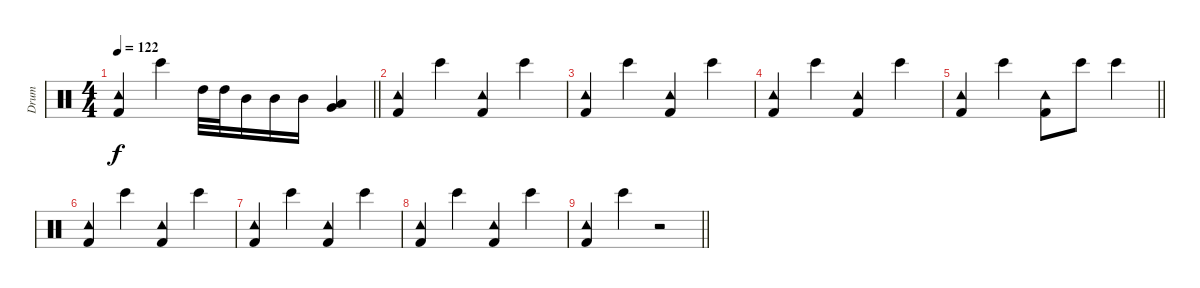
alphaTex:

\track ("Drum" "Drum") {instrument percussion}
\staff {score}
\articulation defaults
\ts (4 4)
\tempo 122
\clef neutral
\barLineRight lightlight
\ks c
("Tambourine (hit)" "Kick (hit) 2").4{dy f} "Bongo High (hit)".4 "High Tom (hit)".32 "High Tom (hit)".32 "Mid Tom (hit)".16 "Mid Tom (hit)".16 "Mid Tom (hit)".16 ("Low Tom (hit)" "Very Low Tom (hit)").4 |
("Tambourine (hit)" "Kick (hit) 2").4 "Bongo High (hit)".4 ("Tambourine (hit)" "Kick (hit) 2").4 "Bongo High (hit)".4 |
("Tambourine (hit)" "Kick (hit) 2").4 "Bongo High (hit)".4 ("Tambourine (hit)" "Kick (hit) 2").4 "Bongo High (hit)".4 |
("Tambourine (hit)" "Kick (hit) 2").4 "Bongo High (hit)".4 ("Tambourine (hit)" "Kick (hit) 2").4 "Bongo High (hit)".4 |
\barLineRight lightlight
("Tambourine (hit)" "Kick (hit) 2").4 "Bongo High (hit)".4 ("Tambourine (hit)" "Kick (hit) 2").8 "Bongo High (hit)".8 "Bongo High (hit)".4 |
("Tambourine (hit)" "Kick (hit) 2").4 "Bongo High (hit)".4 ("Tambourine (hit)" "Kick (hit) 2").4 "Bongo High (hit)".4 |
("Tambourine (hit)" "Kick (hit) 2").4 "Bongo High (hit)".4 ("Tambourine (hit)" "Kick (hit) 2").4 "Bongo High (hit)".4 |
("Tambourine (hit)" "Kick (hit) 2").4 "Bongo High (hit)".4 ("Tambourine (hit)" "Kick (hit) 2").4 "Bongo High (hit)".4 |
\barLineRight lightlight
("Tambourine (hit)" "Kick (hit) 2").4 "Bongo High (hit)".4 r.2
